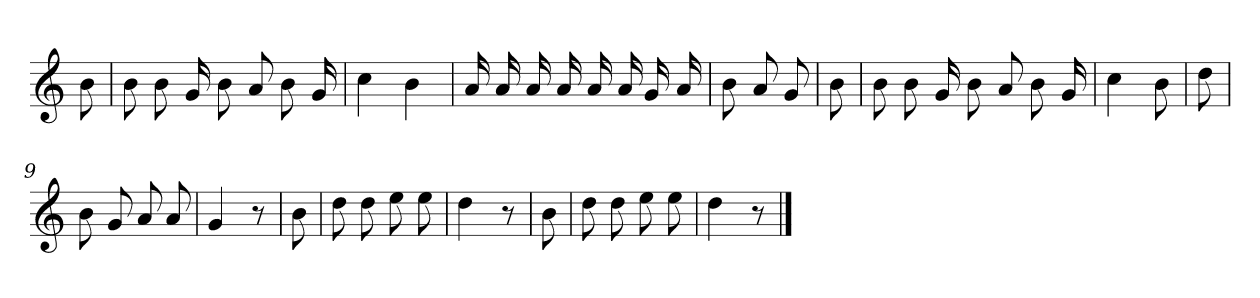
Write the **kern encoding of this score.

**kern
*part1
*staff1
*clefG2
*k[]
=
8b
=1
8b
8b
16g
8b
8a
8b
16g
=2
4cc
4b
=3
16a
16a
16a
16a
16a
16a
16g
16a
=4
8b
8a
8g
=5
8b
=6
8b
8b
16g
8b
8a
8b
16g
=7
4cc
8b
=8
8dd
=9
8b
8g
8a
8a
=10
4g
8r
=11
8b
=12
8dd
8dd
8ee
8ee
=13
4dd
8r
=14
8b
=15
8dd
8dd
8ee
8ee
=16
4dd
8r
==
*-
